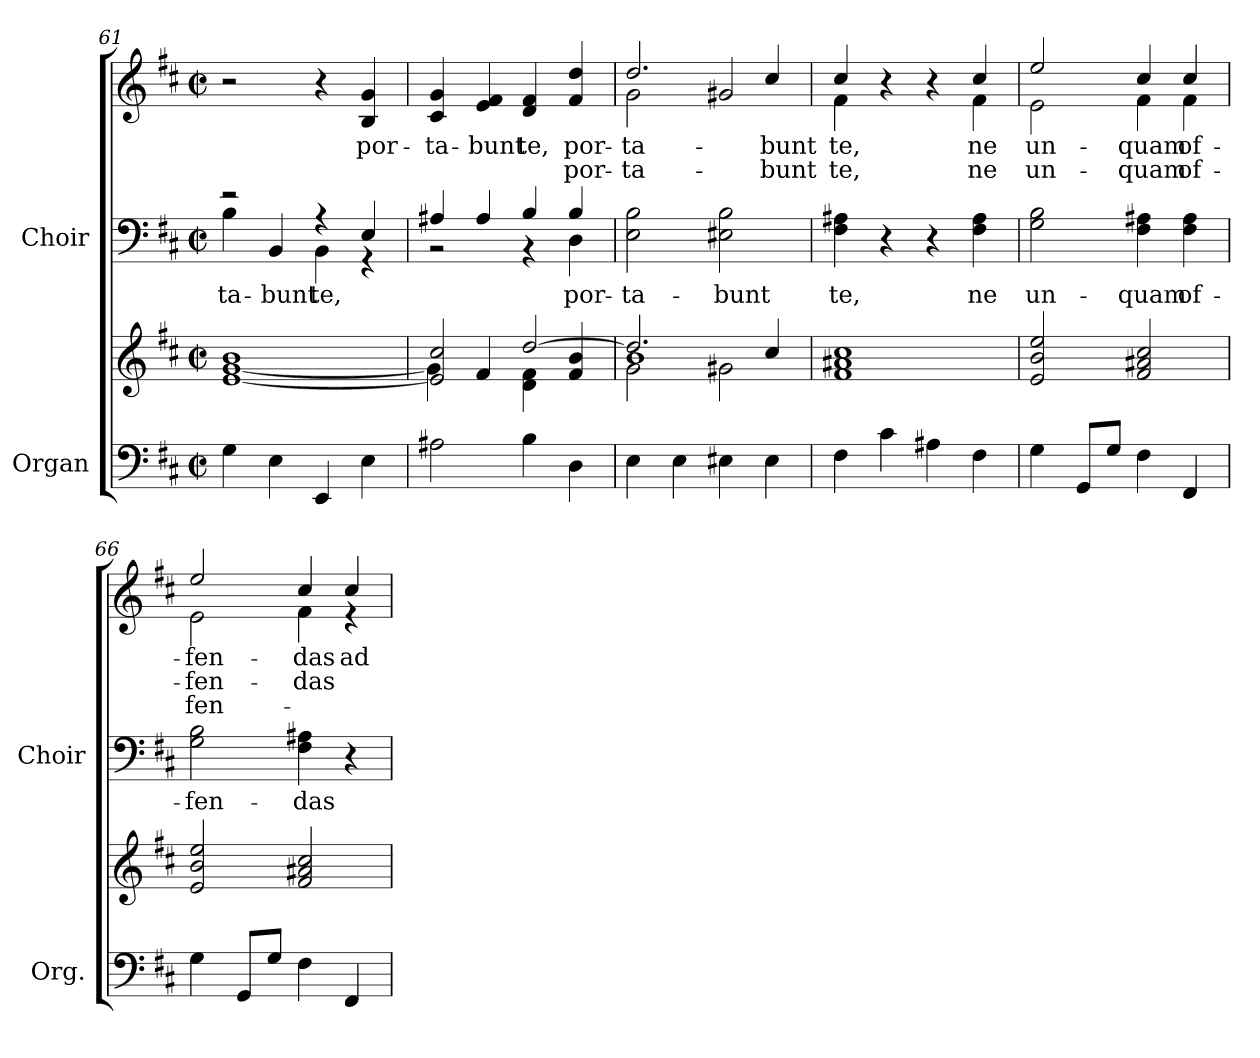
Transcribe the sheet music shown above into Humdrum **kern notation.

**kern	**kern	**kern	**text	**kern	**text	**text	**text
*part2	*part2	*part1	*part1	*part1	*part1	*part1	*part1
*staff4	*staff3	*staff2	*staff2	*staff1	*staff1	*staff1	*staff1
*I"Organ	*	*I"Choir	*	*	*	*	*
*I'Org.	*	*I'Choir	*	*	*	*	*
*clefF4	*clefG2	*clefF4	*	*clefG2	*	*	*
*k[f#c#]	*k[f#c#]	*k[f#c#]	*	*k[f#c#]	*	*	*
*D:	*D:	*D:	*	*D:	*	*	*
*M2/2	*M2/2	*M2/2	*	*M2/2	*	*	*
*met(c|)	*met(c|)	*met(c|)	*	*met(c|)	*	*	*
=61	=61	=61	=61	=61	=61	=61	=61
*	*	*^	*	*	*	*	*
!	!	!	!	!LO:LY:b:color=#000000	!	!	!	!
4Gi\	[1ei [1gi 1bi	2r	4Bi\	-ta-	2r	.	.	.
!	!	!	!	!LO:LY:b:color=#000000	!	!	!	!
4Ei\	.	.	4BBi/	-bunt	.	.	.	.
!	!	!	!	!LO:LY:b:color=#000000	!	!	!	!
4EEi/	.	4r	4BBi\	te,	4r	.	.	.
!	!	!	!	!	!	!LO:LY:b:color=#000000	!	!
4Ei\	.	4Ei/	4r	.	4Bi/ 4gi	por-	.	.
=62	=62	=62	=62	=62	=62	=62	=62	=62
*	*^	*	*	*	*	*	*	*
!	!	!	!	!	!	!	!LO:LY:b:color=#000000	!	!
2A#Xi\	2ei/] 2cc#i	4gi\]	4A#Xi/	2r	.	4c#i/ 4gi	-ta-	.	.
!	!	!	!	!	!	!	!LO:LY:b:color=#000000	!	!
.	.	4f#i/	4A#i/	.	.	4ei/ 4f#i	-bunt	.	.
!	!	!	!	!	!	!	!LO:LY:b:color=#000000	!	!
4Bi\	[2ddi/	4di\ 4f#i	4Bi/	4r	.	4di/ 4f#i	te,	.	.
!	!	!	!	!	!LO:LY:b:color=#000000	!	!	!	!
!	!	!	!	!	!	!	!LO:LY:a:color=#000000	!LO:LY:b:color=#000000	!
4Di\	.	4f#i/ 4bi	4Bi/	4Di\	por-	4f#i/ 4ddi	por-	por-	.
*	*	*	*v	*v	*	*	*	*	*
!!LO:PB:g=z
=63	=63	=63	=63	=63	=63	=63	=63	=63
*	*	*^	*	*	*	*	*	*
*	*	*	*	*^	*	*	*	*	*
!	!	!	!	!	!	!LO:LY:b:color=#000000	!	!	!	!
*	*	*	*	*v	*v	*	*	*	*	*
*	*	*	*	*^	*	*	*	*	*
!	!	!	!	!	!	!	!	!LO:LY:a:color=#000000	!LO:LY:b:color=#000000	!
*	*	*	*	*v	*v	*	*^	*	*	*
4Ei\	2.ddi/]	2gi\	1bi	2Ei\ 2Bi	-ta-	2.ddi/	2gi\	-ta-	-ta-	.
4Ei\	.	.	.	.	.	.	.	.	.	.
!	!	!	!	!	!LO:LY:b:color=#000000	!	!	!	!	!
4E#Xi\	.	2g#Xi\	.	2E#Xi\ 2Bi	-bunt	.	2g#Xi/	.	.	.
!	!	!	!	!	!	!	!	!LO:LY:a:color=#000000	!LO:LY:b:color=#000000	!
4E#i\	4cc#i/	.	.	.	.	4cc#i/	.	-bunt	-bunt	.
*	*v	*v	*v	*	*	*	*	*	*	*
=64	=64	=64	=64	=64	=64	=64	=64	=64
!	!	!	!LO:LY:b:color=#000000	!	!	!	!	!
!	!	!	!	!	!	!LO:LY:a:color=#000000	!LO:LY:b:color=#000000	!
4F#i\	1f#i 1a#Xi 1cc#i	4F#i\ 4A#Xi	te,	4cc#i/	4f#i\	te,	te,	.
4c#i\	.	4r	.	4r	2ryy	.	.	.
4A#Xi\	.	4r	.	4r	.	.	.	.
!	!	!	!LO:LY:b:color=#000000	!	!	!	!	!
!	!	!	!	!	!	!LO:LY:a:color=#000000	!LO:LY:b:color=#000000	!
4F#i\	.	4F#i\ 4A#i	ne	4cc#i/	4f#i\	ne	ne	.
=65	=65	=65	=65	=65	=65	=65	=65	=65
!	!	!	!LO:LY:b:color=#000000	!	!	!	!	!
!	!	!	!	!	!	!LO:LY:a:color=#000000	!LO:LY:b:color=#000000	!
4Gi\	2ei/ 2bi 2eei	2Gi\ 2Bi	un-	2eei/	2ei\	un-	un-	.
8GGi/L	.	.	.	.	.	.	.	.
8Gi/J	.	.	.	.	.	.	.	.
!	!	!	!LO:LY:b:color=#000000	!	!	!	!	!
!	!	!	!	!	!	!LO:LY:a:color=#000000	!LO:LY:b:color=#000000	!
4F#i\	2f#i/ 2a#Xi 2cc#i	4F#i\ 4A#Xi	-quam	4cc#i/	4f#i\	-quam	-quam	.
!	!	!	!LO:LY:b:color=#000000	!	!	!	!	!
!	!	!	!	!	!	!LO:LY:a:color=#000000	!LO:LY:b:color=#000000	!
4FF#i/	.	4F#i\ 4A#i	of-	4cc#i/	4f#i\	of-	of-	.
=66	=66	=66	=66	=66	=66	=66	=66	=66
!	!	!	!LO:LY:b:color=#000000	!	!	!	!	!
!	!	!	!	!	!	!LO:LY:a:color=#000000	!LO:LY:b:color=#000000	!LO:LY:b:color=#000000
4Gi\	2ei/ 2bi 2eei	2Gi\ 2Bi	-fen-	2eei/	2ei\	-fen-	-fen-	-fen-
8GGi/L	.	.	.	.	.	.	.	.
8Gi/J	.	.	.	.	.	.	.	.
!	!	!	!LO:LY:b:color=#000000	!	!	!	!	!
!	!	!	!	!	!	!LO:LY:a:color=#000000	!LO:LY:b:color=#000000	!
4F#i\	2f#i/ 2a#Xi 2cc#i	4F#i\ 4A#Xi	-das	4cc#i/	4f#i\	-das	-das	.
!	!	!	!	!	!	!LO:LY:a:color=#000000	!	!
4FF#i/	.	4r	.	4cc#i/	4r	ad	.	.
*	*	*	*	*v	*v	*	*	*
=	=	=	=	=	=	=	=
*-	*-	*-	*-	*-	*-	*-	*-
